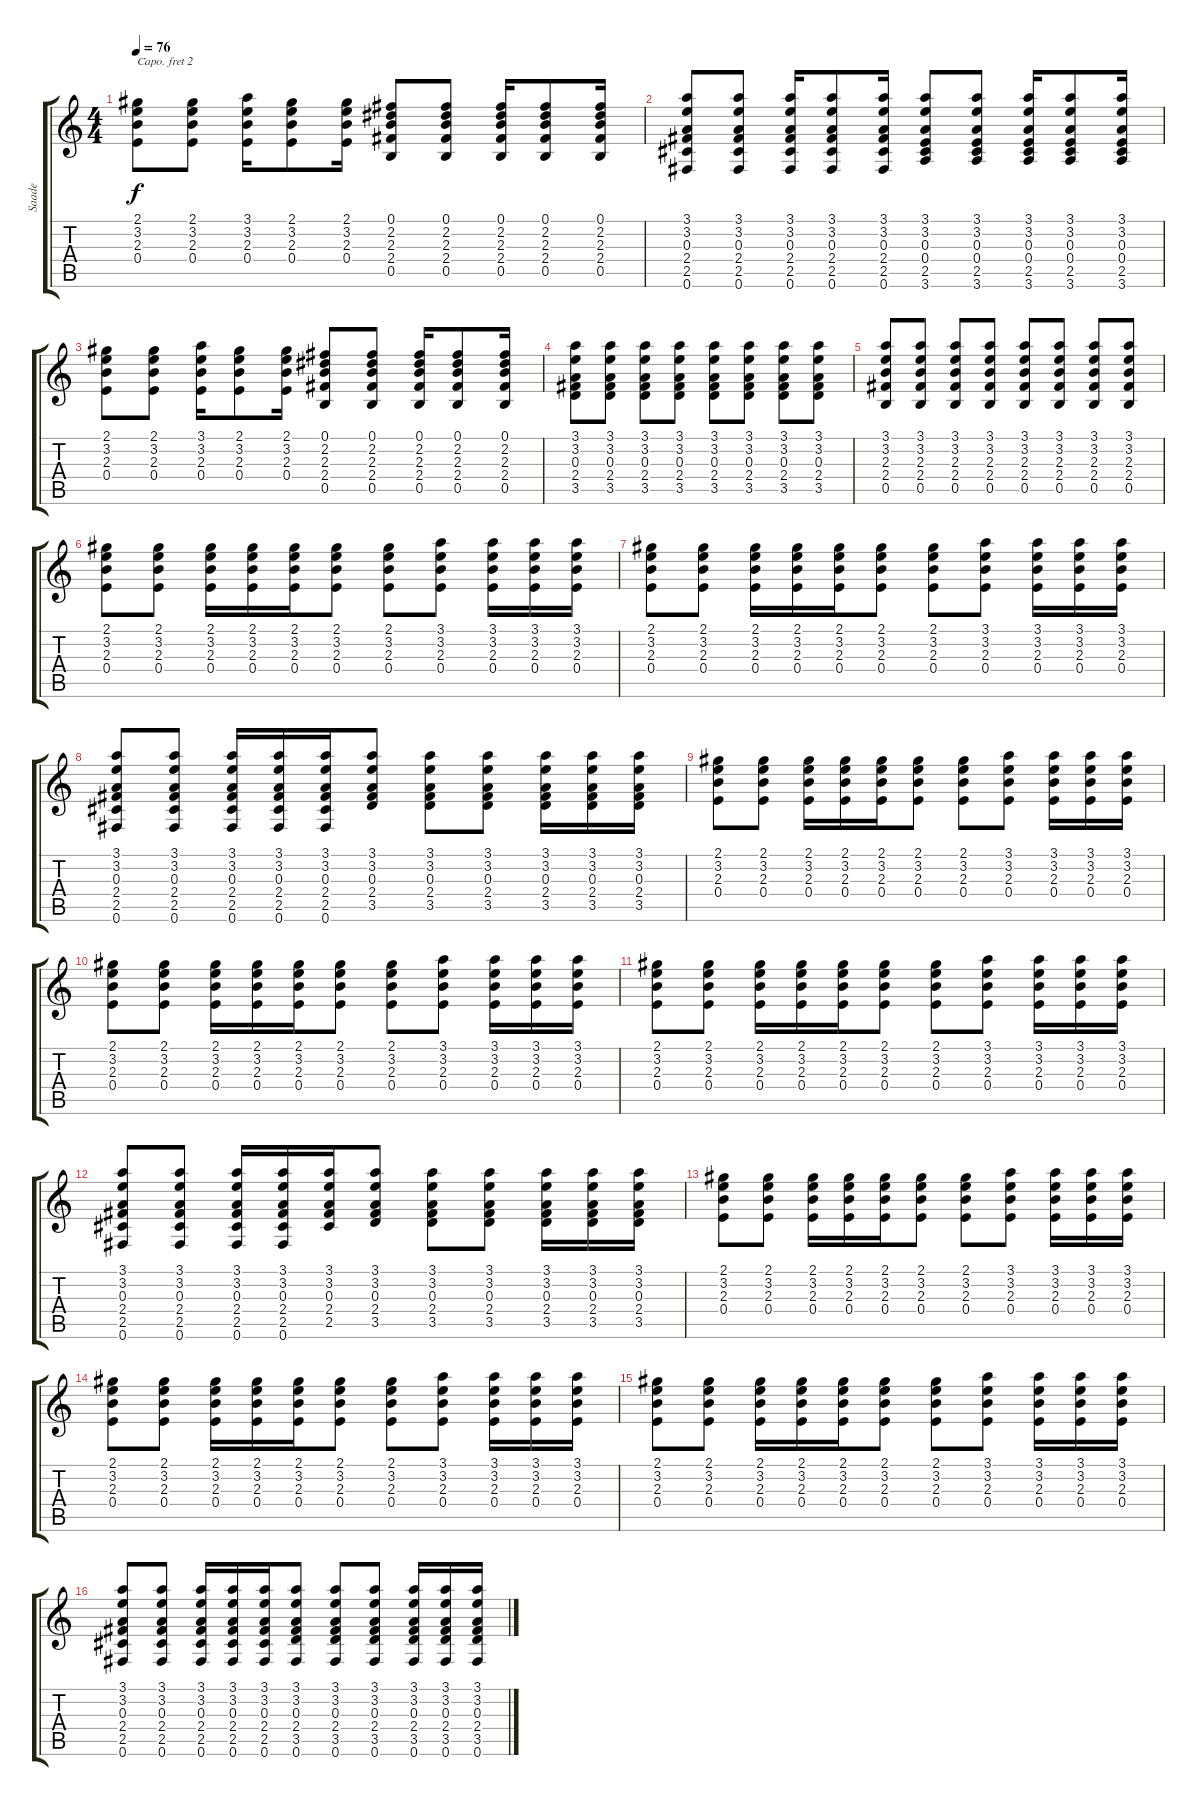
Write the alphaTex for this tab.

\track ("Saade" "Saade") {instrument electricguitarjazz}
\staff {score tabs}
\capo 2
\tuning (E4 B3 G3 D3 A2 E2) {hide}
\ts (4 4)
\tempo 76
\clef g2
\ks c
(2.1 3.2 2.3 0.4).8{dy f} (2.1 3.2 2.3 0.4).8 (3.1 3.2 2.3 0.4).16 (2.1 3.2 2.3 0.4).8 (2.1 3.2 2.3 0.4).16 (0.1 2.2 2.3 2.4 0.5).8 (0.1 2.2 2.3 2.4 0.5).8 (0.1 2.2 2.3 2.4 0.5).16 (0.1 2.2 2.3 2.4 0.5).8 (0.1 2.2 2.3 2.4 0.5).16 |
(3.1 3.2 0.3 2.4 2.5 0.6).8 (3.1 3.2 0.3 2.4 2.5 0.6).8 (3.1 3.2 0.3 2.4 2.5 0.6).16 (3.1 3.2 0.3 2.4 2.5 0.6).8 (3.1 3.2 0.3 2.4 2.5 0.6).16 (3.1 3.2 0.3 0.4 2.5 3.6).8 (3.1 3.2 0.3 0.4 2.5 3.6).8 (3.1 3.2 0.3 0.4 2.5 3.6).16 (3.1 3.2 0.3 0.4 2.5 3.6).8 (3.1 3.2 0.3 0.4 2.5 3.6).16 |
(2.1 3.2 2.3 0.4).8 (2.1 3.2 2.3 0.4).8 (3.1 3.2 2.3 0.4).16 (2.1 3.2 2.3 0.4).8 (2.1 3.2 2.3 0.4).16 (0.1 2.2 2.3 2.4 0.5).8 (0.1 2.2 2.3 2.4 0.5).8 (0.1 2.2 2.3 2.4 0.5).16 (0.1 2.2 2.3 2.4 0.5).8 (0.1 2.2 2.3 2.4 0.5).16 |
(3.1 3.2 0.3 2.4 3.5).8 (3.1 3.2 0.3 2.4 3.5).8 (3.1 3.2 0.3 2.4 3.5).8 (3.1 3.2 0.3 2.4 3.5).8 (3.1 3.2 0.3 2.4 3.5).8 (3.1 3.2 0.3 2.4 3.5).8 (3.1 3.2 0.3 2.4 3.5).8 (3.1 3.2 0.3 2.4 3.5).8 |
(3.1 3.2 2.3 2.4 0.5).8 (3.1 3.2 2.3 2.4 0.5).8 (3.1 3.2 2.3 2.4 0.5).8 (3.1 3.2 2.3 2.4 0.5).8 (3.1 3.2 2.3 2.4 0.5).8 (3.1 3.2 2.3 2.4 0.5).8 (3.1 3.2 2.3 2.4 0.5).8 (3.1 3.2 2.3 2.4 0.5).8 |
(2.1 3.2 2.3 0.4).8 (2.1 3.2 2.3 0.4).8 (2.1 3.2 2.3 0.4).16 (2.1 3.2 2.3 0.4).16 (2.1 3.2 2.3 0.4).16 (2.1 3.2 2.3 0.4).8 (2.1 3.2 2.3 0.4).8 (3.1 3.2 2.3 0.4).8 (3.1 3.2 2.3 0.4).16 (3.1 3.2 2.3 0.4).16 (3.1 3.2 2.3 0.4).16 |
(2.1 3.2 2.3 0.4).8 (2.1 3.2 2.3 0.4).8 (2.1 3.2 2.3 0.4).16 (2.1 3.2 2.3 0.4).16 (2.1 3.2 2.3 0.4).16 (2.1 3.2 2.3 0.4).8 (2.1 3.2 2.3 0.4).8 (3.1 3.2 2.3 0.4).8 (3.1 3.2 2.3 0.4).16 (3.1 3.2 2.3 0.4).16 (3.1 3.2 2.3 0.4).16 |
(3.1 3.2 0.3 2.4 2.5 0.6).8 (3.1 3.2 0.3 2.4 2.5 0.6).8 (3.1 3.2 0.3 2.4 2.5 0.6).16 (3.1 3.2 0.3 2.4 2.5 0.6).16 (3.1 3.2 0.3 2.4 2.5 0.6).16 (3.1 3.2 0.3 2.4 3.5).8 (3.1 3.2 0.3 2.4 3.5).8 (3.1 3.2 0.3 2.4 3.5).8 (3.1 3.2 0.3 2.4 3.5).16 (3.1 3.2 0.3 2.4 3.5).16 (3.1 3.2 0.3 2.4 3.5).16 |
(2.1 3.2 2.3 0.4).8 (2.1 3.2 2.3 0.4).8 (2.1 3.2 2.3 0.4).16 (2.1 3.2 2.3 0.4).16 (2.1 3.2 2.3 0.4).16 (2.1 3.2 2.3 0.4).8 (2.1 3.2 2.3 0.4).8 (3.1 3.2 2.3 0.4).8 (3.1 3.2 2.3 0.4).16 (3.1 3.2 2.3 0.4).16 (3.1 3.2 2.3 0.4).16 |
(2.1 3.2 2.3 0.4).8 (2.1 3.2 2.3 0.4).8 (2.1 3.2 2.3 0.4).16 (2.1 3.2 2.3 0.4).16 (2.1 3.2 2.3 0.4).16 (2.1 3.2 2.3 0.4).8 (2.1 3.2 2.3 0.4).8 (3.1 3.2 2.3 0.4).8 (3.1 3.2 2.3 0.4).16 (3.1 3.2 2.3 0.4).16 (3.1 3.2 2.3 0.4).16 |
(2.1 3.2 2.3 0.4).8 (2.1 3.2 2.3 0.4).8 (2.1 3.2 2.3 0.4).16 (2.1 3.2 2.3 0.4).16 (2.1 3.2 2.3 0.4).16 (2.1 3.2 2.3 0.4).8 (2.1 3.2 2.3 0.4).8 (3.1 3.2 2.3 0.4).8 (3.1 3.2 2.3 0.4).16 (3.1 3.2 2.3 0.4).16 (3.1 3.2 2.3 0.4).16 |
(3.1 3.2 0.3 2.4 2.5 0.6).8 (3.1 3.2 0.3 2.4 2.5 0.6).8 (3.1 3.2 0.3 2.4 2.5 0.6).16 (3.1 3.2 0.3 2.4 2.5 0.6).16 (3.1 3.2 0.3 2.4 2.5).16 (3.1 3.2 0.3 2.4 3.5).8 (3.1 3.2 0.3 2.4 3.5).8 (3.1 3.2 0.3 2.4 3.5).8 (3.1 3.2 0.3 2.4 3.5).16 (3.1 3.2 0.3 2.4 3.5).16 (3.1 3.2 0.3 2.4 3.5).16 |
(2.1 3.2 2.3 0.4).8 (2.1 3.2 2.3 0.4).8 (2.1 3.2 2.3 0.4).16 (2.1 3.2 2.3 0.4).16 (2.1 3.2 2.3 0.4).16 (2.1 3.2 2.3 0.4).8 (2.1 3.2 2.3 0.4).8 (3.1 3.2 2.3 0.4).8 (3.1 3.2 2.3 0.4).16 (3.1 3.2 2.3 0.4).16 (3.1 3.2 2.3 0.4).16 |
(2.1 3.2 2.3 0.4).8 (2.1 3.2 2.3 0.4).8 (2.1 3.2 2.3 0.4).16 (2.1 3.2 2.3 0.4).16 (2.1 3.2 2.3 0.4).16 (2.1 3.2 2.3 0.4).8 (2.1 3.2 2.3 0.4).8 (3.1 3.2 2.3 0.4).8 (3.1 3.2 2.3 0.4).16 (3.1 3.2 2.3 0.4).16 (3.1 3.2 2.3 0.4).16 |
(2.1 3.2 2.3 0.4).8 (2.1 3.2 2.3 0.4).8 (2.1 3.2 2.3 0.4).16 (2.1 3.2 2.3 0.4).16 (2.1 3.2 2.3 0.4).16 (2.1 3.2 2.3 0.4).8 (2.1 3.2 2.3 0.4).8 (3.1 3.2 2.3 0.4).8 (3.1 3.2 2.3 0.4).16 (3.1 3.2 2.3 0.4).16 (3.1 3.2 2.3 0.4).16 |
(3.1 3.2 0.3 2.4 2.5 0.6).8 (3.1 3.2 0.3 2.4 2.5 0.6).8 (3.1 3.2 0.3 2.4 2.5 0.6).16 (3.1 3.2 0.3 2.4 2.5 0.6).16 (3.1 3.2 0.3 2.4 2.5 0.6).16 (3.1 3.2 0.3 2.4 3.5 0.6).8 (3.1 3.2 0.3 2.4 3.5 0.6).8 (3.1 3.2 0.3 2.4 3.5 0.6).8 (3.1 3.2 0.3 2.4 3.5 0.6).16 (3.1 3.2 0.3 2.4 3.5 0.6).16 (3.1 3.2 0.3 2.4 3.5 0.6).16
